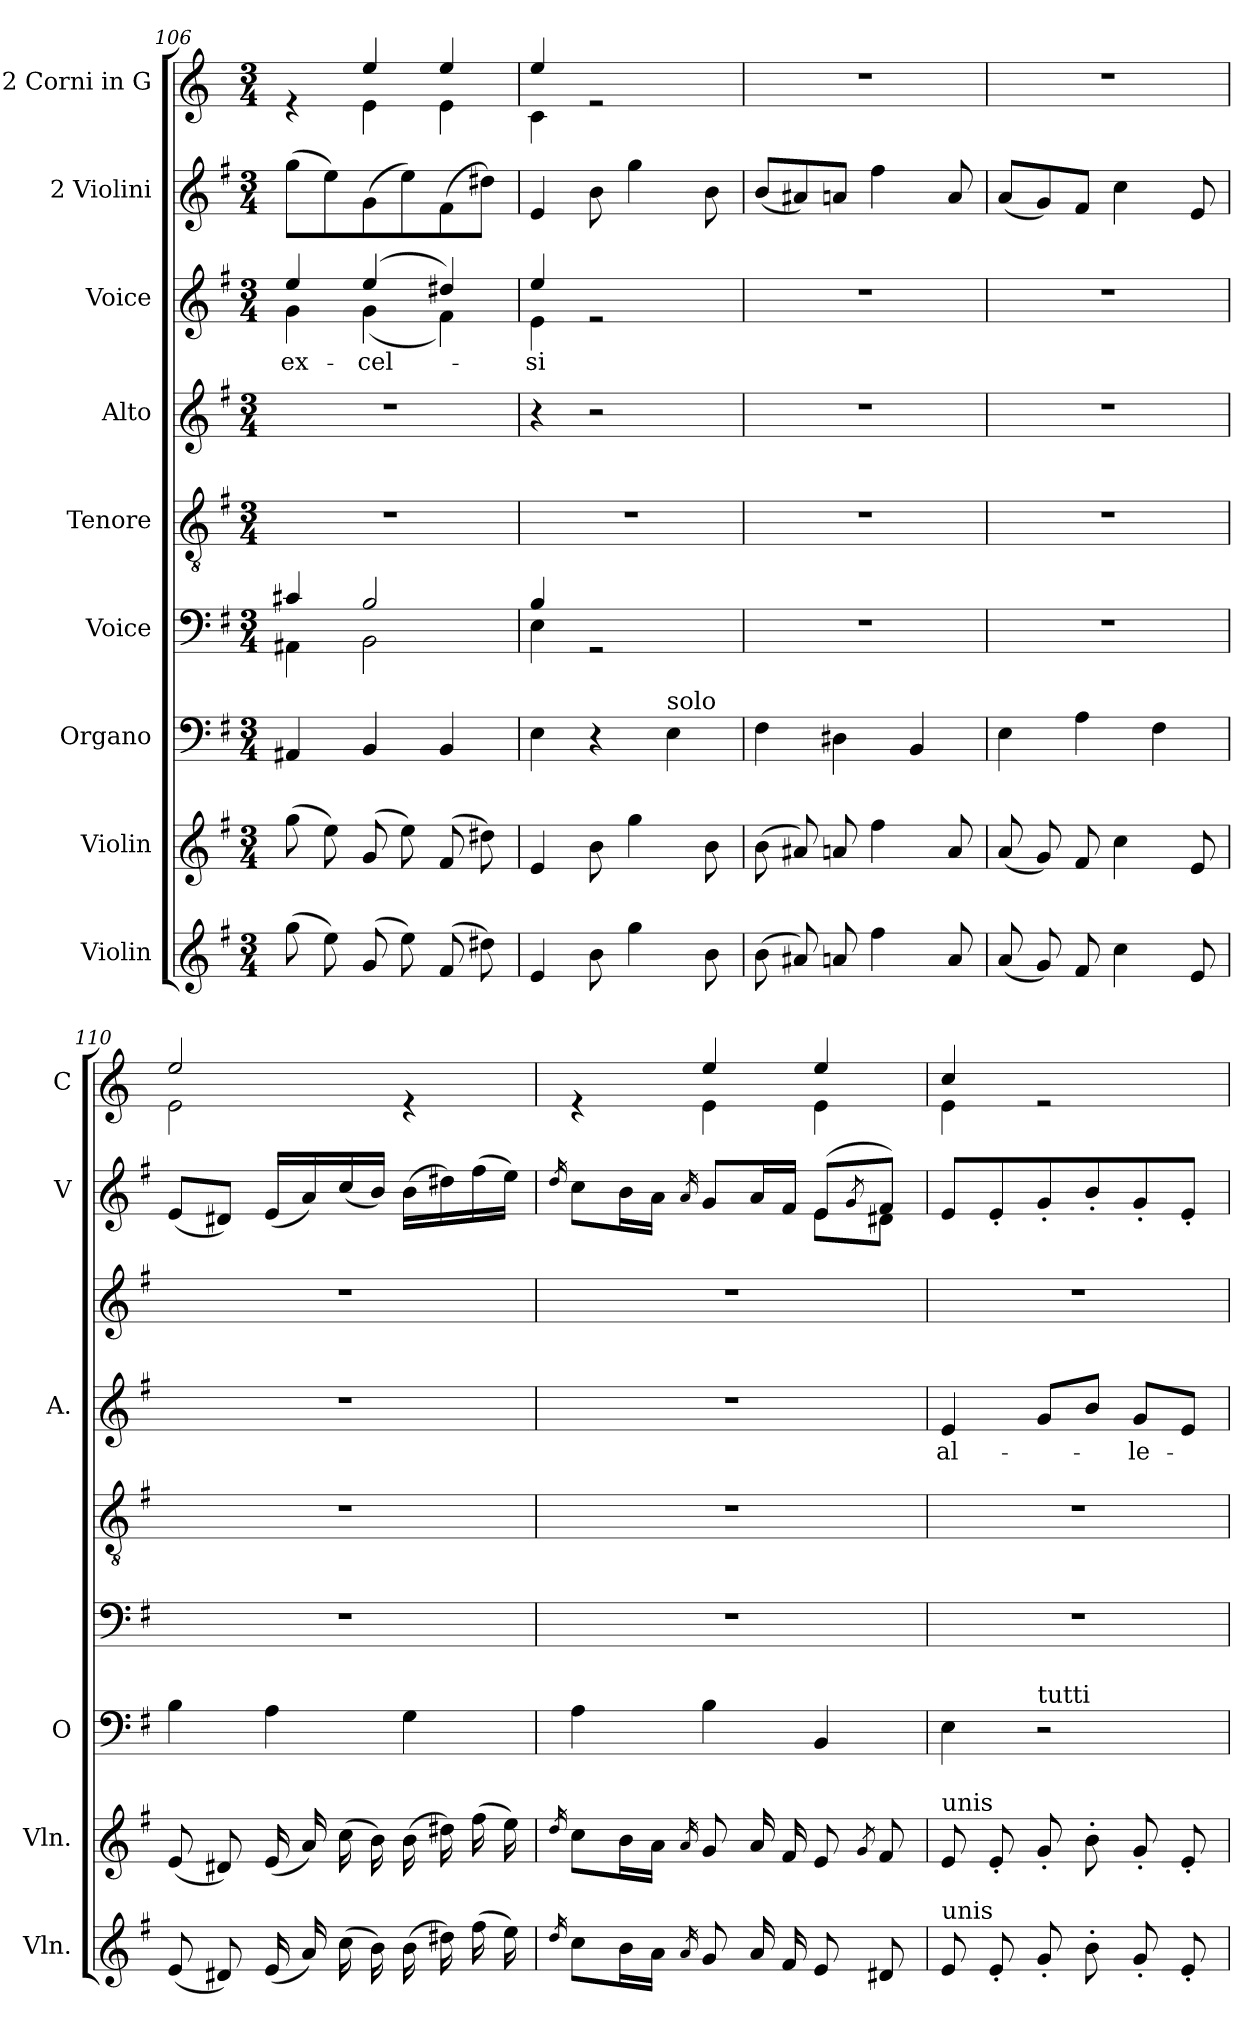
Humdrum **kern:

**kern	**kern	**kern	**kern	**kern	**kern	**text	**kern	**text	**kern	**kern
*part9	*part8	*part7	*part6	*part5	*part4	*part4	*part3	*part3	*part2	*part1
*staff9	*staff8	*staff7	*staff6	*staff5	*staff4	*staff4	*staff3	*staff3	*staff2	*staff1
*I"Violin	*I"Violin	*I"Organo	*I"Voice	*I"Tenore	*I"Alto	*	*I"Voice	*	*I"2 Violini	*I"2 Corni in G
*I'Vln.	*I'Vln.	*I'O	*	*	*I'A.	*	*	*	*I'V	*I'C
*clefG2	*clefG2	*clefF4	*clefF4	*clefGv2	*clefG2	*	*clefG2	*	*clefG2	*clefG2
*	*	*	*	*	*	*	*	*	*	*ITrd3c5
*k[f#]	*k[f#]	*k[f#]	*k[f#]	*k[f#]	*k[f#]	*	*k[f#]	*	*k[f#]	*k[f#]
*M3/4	*M3/4	*M3/4	*M3/4	*M3/4	*M3/4	*	*M3/4	*	*M3/4	*M3/4
=106	=106	=106	=106	=106	=106	=106	=106	=106	=106	=106
*	*	*	*^	*	*	*	*	*	*	*
!	!	!	!	!	!	!	!	!	!LO:LY:b	!	!
*	*	*	*	*	*	*	*	*^	*	*	*^
(8gg\	(8gg\	4AA#X/	4c#X/	4AA#X\	2.r	2.r	.	4ee/	4g\	ex-	(8gg\L	4re	4ryy
8ee\)	8ee\)	.	.	.	.	.	.	.	.	.	8ee\)	.	.
!	!	!	!	!	!	!	!	!	!	!LO:LY:b	!	!	!
(8g/	(8g/	4BB/	2B/	2BB\	.	.	.	(4ee/	(4g\	-cel-	(8g\	4b/	4B\
8ee\)	8ee\)	.	.	.	.	.	.	.	.	.	8ee\)	.	.
(8f#/	(8f#/	4BB/	.	.	.	.	.	4dd#X/)	4f#\)	.	(8f#\	4b/	4B\
8dd#X\)	8dd#X\)	.	.	.	.	.	.	.	.	.	8dd#X\J)	.	.
=107	=107	=107	=107	=107	=107	=107	=107	=107	=107	=107	=107	=107	=107
!	!	!	!	!	!	!	!	!	!	!LO:LY:b	!	!	!
4e/	4e/	4E\	4B/	4E\	2.r	4r	.	4ee/	4e\	-si	4e/	4b/	4G\
8b\	8b\	4r	2rGG	2ryy	.	2r	.	2re	2ryy	.	8b\	2re	2ryy
4gg\	4gg\	.	.	.	.	.	.	.	.	.	4gg\	.	.
!	!	!LO:TX:a:t=solo	!	!	!	!	!	!	!	!	!	!	!
.	.	4E\	.	.	.	.	.	.	.	.	.	.	.
8b\	8b\	.	.	.	.	.	.	.	.	.	8b\	.	.
*	*	*	*v	*v	*	*	*	*v	*v	*	*	*v	*v
=108	=108	=108	=108	=108	=108	=108	=108	=108	=108	=108
(8b\	(8b\	4F#\	2.r	2.r	2.r	.	2.r	.	(8b/L	2.r
8a#X/)	8a#X/)	.	.	.	.	.	.	.	8a#X/)	.
8an/	8an/	4D#X\	.	.	.	.	.	.	8an/J	.
4ff#\	4ff#\	.	.	.	.	.	.	.	4ff#\	.
.	.	4BB/	.	.	.	.	.	.	.	.
8a/	8a/	.	.	.	.	.	.	.	8a/	.
=109	=109	=109	=109	=109	=109	=109	=109	=109	=109	=109
(8a/	(8a/	4E\	2.r	2.r	2.r	.	2.r	.	(8a/L	2.r
8g/)	8g/)	.	.	.	.	.	.	.	8g/)	.
8f#/	8f#/	4A\	.	.	.	.	.	.	8f#/J	.
4cc\	4cc\	.	.	.	.	.	.	.	4cc\	.
.	.	4F#\	.	.	.	.	.	.	.	.
8e/	8e/	.	.	.	.	.	.	.	8e/	.
!!LO:PB:g=z
=110	=110	=110	=110	=110	=110	=110	=110	=110	=110	=110
*	*	*	*	*	*	*	*	*	*	*^
(8e/	(8e/	4B\	2.r	2.r	2.r	.	2.r	.	(8e/L	2b/	2B\
8d#X/)	8d#X/)	.	.	.	.	.	.	.	8d#X/J)	.	.
(16e/	(16e/	4A\	.	.	.	.	.	.	(16e/LL	.	.
16a/)	16a/)	.	.	.	.	.	.	.	16a/)	.	.
(16cc\	(16cc\	.	.	.	.	.	.	.	(16cc/	.	.
16b\)	16b\)	.	.	.	.	.	.	.	16b/JJ)	.	.
(16b\	(16b\	4G\	.	.	.	.	.	.	(16b\LL	4re	4ryy
16dd#X\)	16dd#X\)	.	.	.	.	.	.	.	16dd#X\)	.	.
(16ff#\	(16ff#\	.	.	.	.	.	.	.	(16ff#\	.	.
16ee\)	16ee\)	.	.	.	.	.	.	.	16ee\JJ)	.	.
=111	=111	=111	=111	=111	=111	=111	=111	=111	=111	=111	=111
16qdd/	16qdd/	.	.	.	.	.	.	.	16qdd/	.	.
*	*	*	*	*	*	*	*	*	*^	*	*
8cc\L	8cc\L	4A\	2.r	2.r	2.r	.	2.r	.	8cc\L	2ryy	4re	4ryy
16b\L	16b\L	.	.	.	.	.	.	.	16b\L	.	.	.
16a/JJ	16a/JJ	.	.	.	.	.	.	.	16a\JJ	.	.	.
16qa/	16qa/	.	.	.	.	.	.	.	16qa/	.	.	.
8g/	8g/	4B\	.	.	.	.	.	.	8g/L	.	4b/	4B\
16a/	16a/	.	.	.	.	.	.	.	16a/L	.	.	.
16f#/	16f#/	.	.	.	.	.	.	.	16f#/JJ	.	.	.
8e/	8e/	4BB/	.	.	.	.	.	.	(8e/L	8e\L	4b/	4B\
.	8qg/	.	.	.	.	.	.	.	8qg/	.	.	.
8d#X/	8f#/	.	.	.	.	.	.	.	8f#/J)	8d#X\J	.	.
=112	=112	=112	=112	=112	=112	=112	=112	=112	=112	=112	=112	=112
!	!	!	!	!	!	!	!	!	!LO:TX:a:t=unis	!	!	!
!	!LO:TX:a:t=unis	!	!	!	!	!	!	!	!	!	!	!
!LO:TX:a:t=unis	!	!	!	!	!	!	!	!	!	!	!	!
!	!	!	!	!	!	!LO:LY:b	!	!	!	!	!	!
*	*	*	*	*	*	*	*	*	*v	*v	*	*
8e/	8e/	4E\	2.r	2.r	4e/	al-	2.r	.	8e/L	4g/	4B\
8e'/	8e'/	.	.	.	.	.	.	.	8e'/	.	.
!	!	!LO:TX:a:t=tutti	!	!	!	!	!	!	!	!	!
8g'/	8g'/	2r	.	.	8g/L	.	.	.	8g'/	2re	2ryy
8b'\	8b'\	.	.	.	8b/J	.	.	.	8b'/	.	.
!	!	!	!	!	!	!LO:LY:b	!	!	!	!	!
8g'/	8g'/	.	.	.	8g/L	-le-	.	.	8g'/	.	.
8e'/	8e'/	.	.	.	8e/J	.	.	.	8e'/J	.	.
*	*	*	*	*	*	*	*	*	*	*v	*v
=	=	=	=	=	=	=	=	=	=	=
*-	*-	*-	*-	*-	*-	*-	*-	*-	*-	*-
